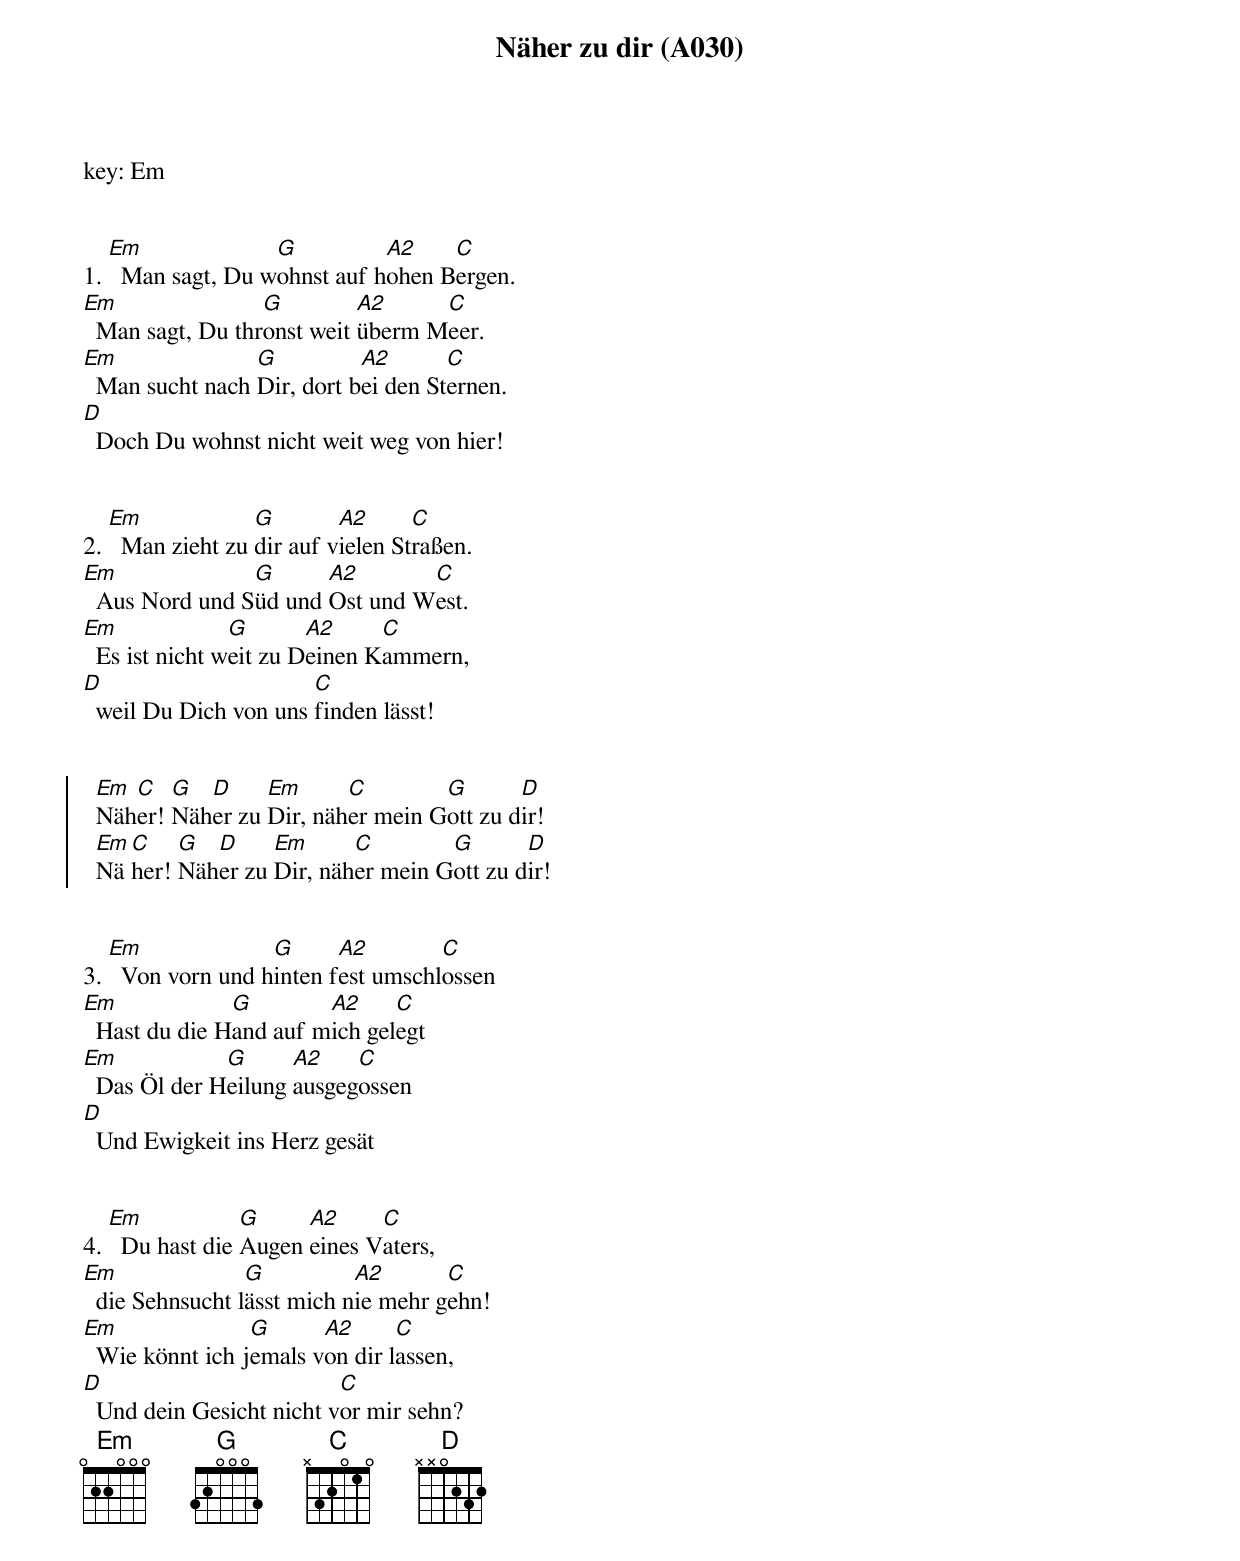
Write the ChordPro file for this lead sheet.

{title: Näher zu dir (A030)}
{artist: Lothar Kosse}
key: Em


1. [Em]  Man sagt, Du w[G]ohnst auf h[A2]ohen B[C]ergen.
[Em]  Man sagt, Du thr[G]onst weit [A2]überm M[C]eer.
[Em]  Man sucht nach [G]Dir, dort b[A2]ei den St[C]ernen.
[D]  Doch Du wohnst nicht weit weg von hier!


2. [Em]  Man zieht zu [G]dir auf v[A2]ielen St[C]raßen.
[Em]  Aus Nord und S[G]üd und [A2]Ost und W[C]est.
[Em]  Es ist nicht w[G]eit zu D[A2]einen K[C]ammern,
[D]  weil Du Dich von uns [C]finden lässt!


{soc}
  [Em]Näh[C]er! [G]Näh[D]er zu [Em]Dir, näh[C]er mein G[G]ott zu d[D]ir!
  [Em]Nä[C]her! [G]Näh[D]er zu [Em]Dir, näh[C]er mein G[G]ott zu d[D]ir!
 {eoc}


3. [Em]  Von vorn und h[G]inten f[A2]est umschl[C]ossen
[Em]  Hast du die H[G]and auf m[A2]ich gel[C]egt
[Em]  Das Öl der H[G]eilung [A2]ausgeg[C]ossen
[D]  Und Ewigkeit ins Herz gesät


4. [Em]  Du hast die [G]Augen [A2]eines V[C]aters,
[Em]  die Sehnsucht l[G]ässt mich n[A2]ie mehr g[C]ehn!
[Em]  Wie könnt ich j[G]emals v[A2]on dir l[C]assen,
[D]  Und dein Gesicht nicht v[C]or mir sehn?
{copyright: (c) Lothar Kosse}
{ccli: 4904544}
